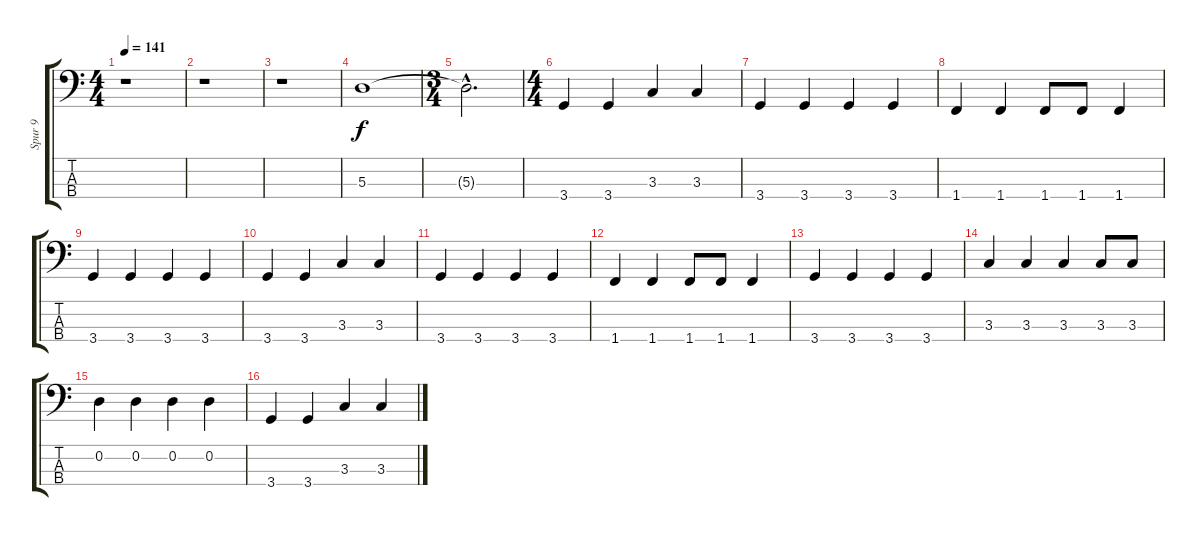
\track ("Spur 9" "Spur 9") {instrument electricbassfinger}
\staff {score tabs}
\tuning (G2 D2 A1 E1) {hide}
\ts (4 4)
\tempo 141
\clef f4
\ks c
r.1{dy f instrument electricbassfinger} |
r.1 |
r.1 |
5.3.1 |
\ts (3 4)
5.3{hac t}.2{d} |
\ts (4 4)
3.4.4 3.4.4 3.3.4 3.3.4 |
3.4.4 3.4.4{balance 8} 3.4.4 3.4.4 |
1.4.4 1.4.4 1.4.8 1.4.8 1.4.4 |
3.4.4 3.4.4 3.4.4 3.4.4 |
3.4.4 3.4.4 3.3.4 3.3.4 |
3.4.4 3.4.4 3.4.4 3.4.4 |
1.4.4 1.4.4 1.4.8 1.4.8 1.4.4 |
3.4.4 3.4.4 3.4.4 3.4.4 |
3.3.4 3.3.4 3.3.4 3.3.8 3.3.8 |
0.2.4 0.2.4 0.2.4 0.2.4 |
3.4.4 3.4.4 3.3.4 3.3.4
